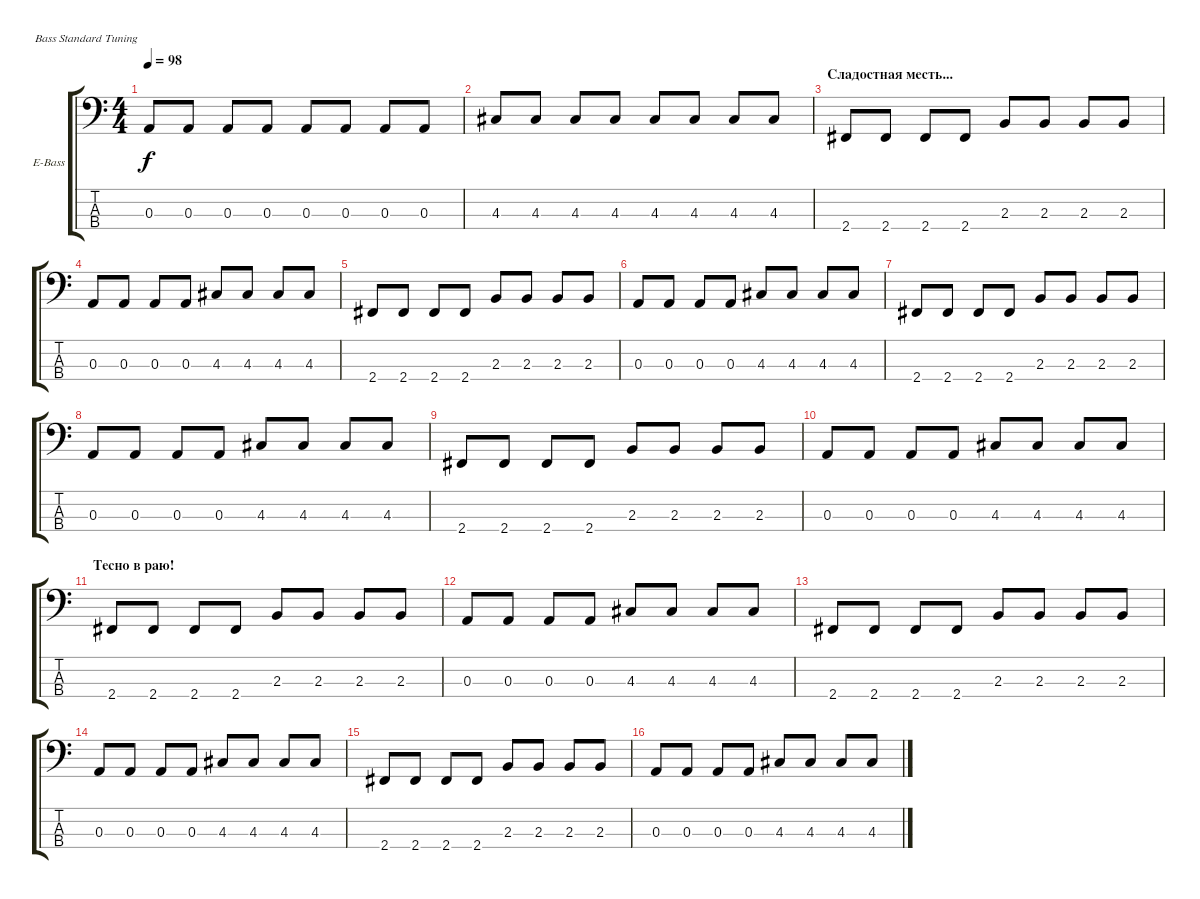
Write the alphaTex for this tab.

\defaultSystemsLayout 4
\bracketExtendMode groupsimilarinstruments
\firstSystemTrackNameOrientation horizontal
\otherSystemsTrackNameOrientation horizontal
\track ("Electric Bass" "E-Bass") {instrument electricbassfinger}
\staff {score tabs}
\tuning (G2 D2 A1 E1)
\ts (4 4)
\tempo 98
\clef f4
\ks c
0.3.8{dy f} 0.3.8 0.3.8 0.3.8 0.3.8 0.3.8 0.3.8 0.3.8 |
4.3.8 4.3.8 4.3.8 4.3.8 4.3.8 4.3.8 4.3.8 4.3.8 |
\section ("" "Сладостная месть...")
2.4.8 2.4.8 2.4.8 2.4.8 2.3.8 2.3.8 2.3.8 2.3.8 |
0.3.8 0.3.8 0.3.8 0.3.8 4.3.8 4.3.8 4.3.8 4.3.8 |
2.4.8 2.4.8 2.4.8 2.4.8 2.3.8 2.3.8 2.3.8 2.3.8 |
0.3.8 0.3.8 0.3.8 0.3.8 4.3.8 4.3.8 4.3.8 4.3.8 |
2.4.8 2.4.8 2.4.8 2.4.8 2.3.8 2.3.8 2.3.8 2.3.8 |
0.3.8 0.3.8 0.3.8 0.3.8 4.3.8 4.3.8 4.3.8 4.3.8 |
2.4.8 2.4.8 2.4.8 2.4.8 2.3.8 2.3.8 2.3.8 2.3.8 |
0.3.8 0.3.8 0.3.8 0.3.8 4.3.8 4.3.8 4.3.8 4.3.8 |
\section ("" "Тесно в раю!")
2.4.8 2.4.8 2.4.8 2.4.8 2.3.8 2.3.8 2.3.8 2.3.8 |
0.3.8 0.3.8 0.3.8 0.3.8 4.3.8 4.3.8 4.3.8 4.3.8 |
2.4.8 2.4.8 2.4.8 2.4.8 2.3.8 2.3.8 2.3.8 2.3.8 |
0.3.8 0.3.8 0.3.8 0.3.8 4.3.8 4.3.8 4.3.8 4.3.8 |
2.4.8 2.4.8 2.4.8 2.4.8 2.3.8 2.3.8 2.3.8 2.3.8 |
0.3.8 0.3.8 0.3.8 0.3.8 4.3.8 4.3.8 4.3.8 4.3.8
